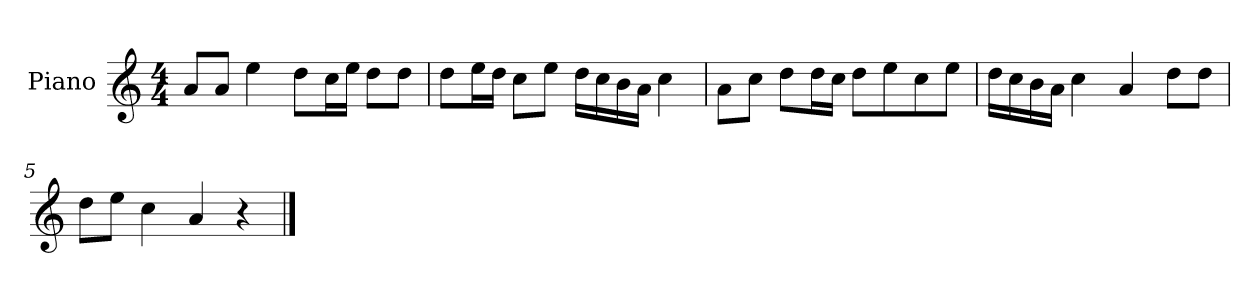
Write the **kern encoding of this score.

**kern
*part1
*staff1
*I"Piano
*I'P-no
*clefG2
*k[]
*M4/4
*MM90
=1
8a/L
8a/J
4ee\
8dd\L
16cc\L
16ee\JJ
8dd\L
8dd\J
=2
8dd\L
16ee\L
16dd\JJ
8cc\L
8ee\J
16dd\LL
16cc\
16b\
16a\JJ
4cc\
=3
8a\L
8cc\J
8dd\L
16dd\L
16cc\JJ
8dd\L
8ee\
8cc\
8ee\J
=4
16dd\LL
16cc\
16b\
16a\JJ
4cc\
4a/
8dd\L
8dd\J
=5
8dd\L
8ee\J
4cc\
4a/
4r
==
*-
